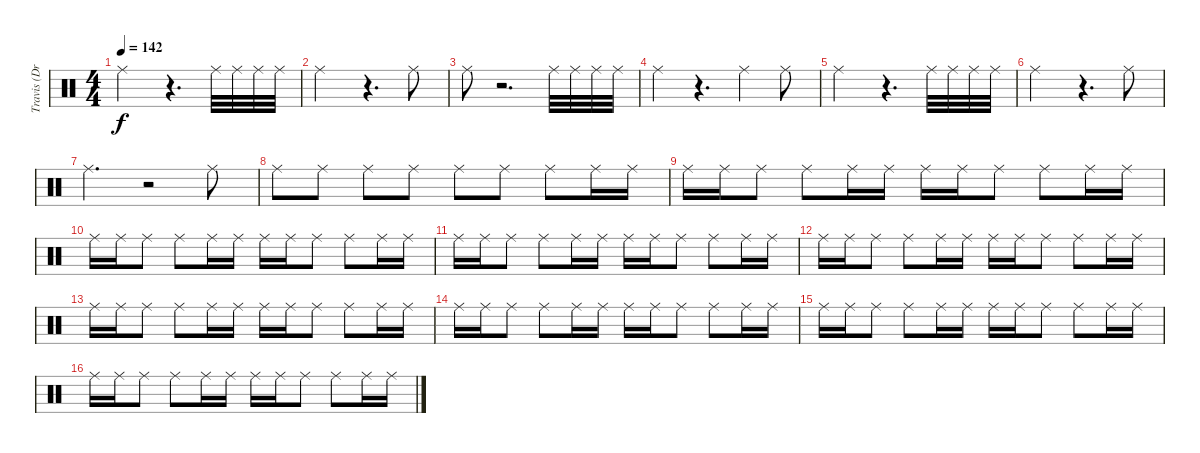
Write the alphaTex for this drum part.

\track ("Travis (Drums)" "Travis (Dr") {instrument percussion}
\staff {score}
\articulation defaults
\ts (4 4)
\tempo 142
\clef neutral
\ks c "Ride (middle)".2{dy f}
r.4{d} "Ride (middle)".32 "Ride (middle)".32 "Ride (middle)".32 "Ride (middle)".32 |
"Ride (middle)".2 r.4{d} "Ride (middle)".8 |
"Ride (middle)".8 r.2{d} "Ride (middle)".32 "Ride (middle)".32 "Ride (middle)".32 "Ride (middle)".32 |
"Ride (middle)".4 r.4{d} "Ride (middle)".4 "Ride (middle)".8 |
"Ride (middle)".2 r.4{d} "Ride (middle)".32 "Ride (middle)".32 "Ride (middle)".32 "Ride (middle)".32 |
"Ride (middle)".2 r.4{d} "Ride (middle)".8 |
"Ride (middle)".4{d} r.2 "Ride (middle)".8 |
"Ride (middle)".8 "Ride (middle)".8 "Ride (middle)".8 "Ride (middle)".8 "Ride (middle)".8 "Ride (middle)".8 "Ride (middle)".8 "Ride (middle)".16 "Ride (middle)".16 |
"Ride (middle)".16{volume 12} "Ride (middle)".16 "Ride (middle)".8 "Ride (middle)".8 "Ride (middle)".16 "Ride (middle)".16 "Ride (middle)".16 "Ride (middle)".16 "Ride (middle)".8 "Ride (middle)".8 "Ride (middle)".16 "Ride (middle)".16 |
"Ride (middle)".16 "Ride (middle)".16 "Ride (middle)".8 "Ride (middle)".8 "Ride (middle)".16 "Ride (middle)".16 "Ride (middle)".16 "Ride (middle)".16 "Ride (middle)".8 "Ride (middle)".8 "Ride (middle)".16 "Ride (middle)".16 |
"Ride (middle)".16 "Ride (middle)".16 "Ride (middle)".8 "Ride (middle)".8 "Ride (middle)".16 "Ride (middle)".16 "Ride (middle)".16 "Ride (middle)".16 "Ride (middle)".8 "Ride (middle)".8 "Ride (middle)".16 "Ride (middle)".16 |
"Ride (middle)".16 "Ride (middle)".16 "Ride (middle)".8 "Ride (middle)".8 "Ride (middle)".16 "Ride (middle)".16 "Ride (middle)".16 "Ride (middle)".16 "Ride (middle)".8 "Ride (middle)".8 "Ride (middle)".16 "Ride (middle)".16 |
"Ride (middle)".16{volume 15} "Ride (middle)".16 "Ride (middle)".8 "Ride (middle)".8 "Ride (middle)".16 "Ride (middle)".16 "Ride (middle)".16 "Ride (middle)".16 "Ride (middle)".8 "Ride (middle)".8 "Ride (middle)".16 "Ride (middle)".16 |
"Ride (middle)".16 "Ride (middle)".16 "Ride (middle)".8 "Ride (middle)".8 "Ride (middle)".16 "Ride (middle)".16 "Ride (middle)".16 "Ride (middle)".16 "Ride (middle)".8 "Ride (middle)".8 "Ride (middle)".16 "Ride (middle)".16 |
"Ride (middle)".16 "Ride (middle)".16 "Ride (middle)".8 "Ride (middle)".8 "Ride (middle)".16 "Ride (middle)".16 "Ride (middle)".16 "Ride (middle)".16 "Ride (middle)".8 "Ride (middle)".8 "Ride (middle)".16 "Ride (middle)".16 |
"Ride (middle)".16 "Ride (middle)".16 "Ride (middle)".8 "Ride (middle)".8 "Ride (middle)".16 "Ride (middle)".16 "Ride (middle)".16 "Ride (middle)".16 "Ride (middle)".8 "Ride (middle)".8 "Ride (middle)".16 "Ride (middle)".16
